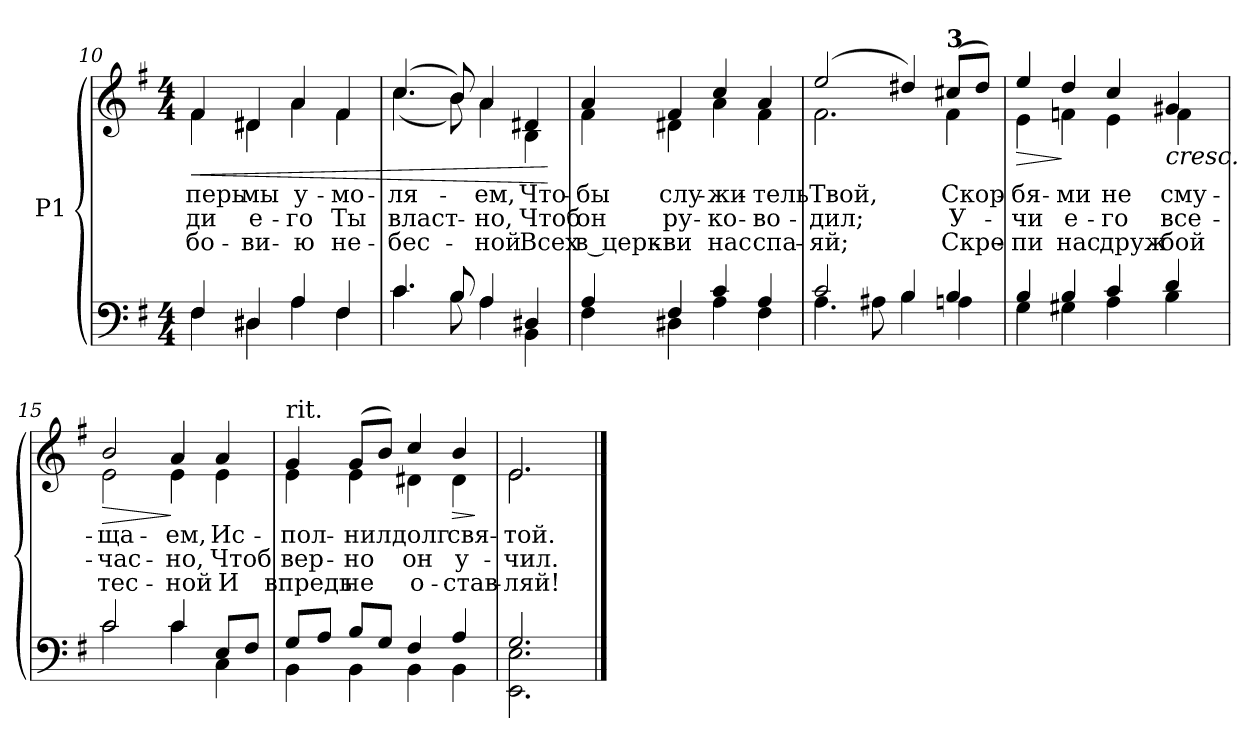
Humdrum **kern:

**kern	**kern	**text	**text	**text	**dynam
*part1	*part1	*part1	*part1	*part1	*part1
*staff2	*staff1	*staff1	*staff1	*staff1	*staff1/2
*I"P1	*	*	*	*	*
*clefF4	*clefG2	*	*	*	*
*k[f#]	*k[f#]	*	*	*	*
*G:	*G:	*	*	*	*
*M4/4	*M4/4	*	*	*	*
=10	=10	=10	=10	=10	=10
*^	*	*	*	*	*
!	!	!	!LO:LY:b:color=#000000	!LO:LY:b:color=#000000	!LO:LY:b:color=#000000	!LO:HP:b
*	*	*^	*	*	*	*
4F#i/	4F#i\	4f#i/	4f#i\	-перь	-ди	-бо-	<
!	!	!	!	!LO:LY:b:color=#000000	!LO:LY:b:color=#000000	!LO:LY:b:color=#000000	!
4D#Xi/	4D#i\	4d#Xi/	4d#i\	мы	е-	-ви-	.
!	!	!	!	!LO:LY:b:color=#000000	!LO:LY:b:color=#000000	!LO:LY:b:color=#000000	!
4Ai/	4Ai\	4ai/	4ai\	у-	-го	-ю	.
!	!	!	!	!LO:LY:b:color=#000000	!LO:LY:b:color=#000000	!LO:LY:b:color=#000000	!
4F#i/	4F#i\	4f#i/	4f#i\	-мо-	Ты	не-	.
=11	=11	=11	=11	=11	=11	=11	=11
!	!	!	!	!LO:LY:b:color=#000000	!LO:LY:b:color=#000000	!LO:LY:b:color=#000000	!
4.ci/	4.ci\	(4.cci/	(4.cci\	-ля-	власт-	-бес-	.
8Bi/	8Bi\	8bi/)	8bi\)	.	.	.	.
!	!	!	!	!LO:LY:b:color=#000000	!LO:LY:b:color=#000000	!LO:LY:b:color=#000000	!
4Ai/	4Ai\	4ai/	4ai\	-ем,	-но,	-ной	.
!	!	!	!	!LO:LY:b:color=#000000	!LO:LY:b:color=#000000	!LO:LY:b:color=#000000	!
4D#Xi/	4BBi\	4d#Xi/	4Bi\	Что-	Чтоб	Всех	.
*v	*v	*	*	*	*	*	*
*	*v	*v	*	*	*	*
.	.	.	.	.	[
=12	=12	=12	=12	=12	=12
*^	*	*	*	*	*
!	!	!	!LO:LY:b:color=#000000	!LO:LY:b:color=#000000	!LO:LY:b:color=#000000	!
*	*	*^	*	*	*	*
4Ai/	4F#i\	4ai/	4f#i\	-бы	он	в церк-	.
!	!	!	!	!LO:LY:b:color=#000000	!LO:LY:b:color=#000000	!LO:LY:b:color=#000000	!
4F#i/	4D#Xi\	4f#i/	4d#Xi\	слу-	ру-	-ви	.
!	!	!	!	!LO:LY:b:color=#000000	!LO:LY:b:color=#000000	!LO:LY:b:color=#000000	!
4ci/	4Ai\	4cci/	4ai\	-жи-	-ко-	нас	.
!	!	!	!	!LO:LY:b:color=#000000	!LO:LY:b:color=#000000	!LO:LY:b:color=#000000	!
4Ai/	4F#i\	4ai/	4f#i\	-тель	-во-	спа-	.
=13	=13	=13	=13	=13	=13	=13	=13
!	!	!	!	!LO:LY:b:color=#000000	!LO:LY:b:color=#000000	!LO:LY:b:color=#000000	!
2ci/	4.Ai\	(2eei/	2.f#i\	Твой,	-дил;	-яй;	.
.	8A#Xi\	.	.	.	.	.	.
4Bi/	4Bi\	4dd#Xi/)	.	.	.	.	.
!	!	!LO:TX:a:B:t=3	!	!	!	!	!
!	!	!	!	!LO:LY:b:color=#000000	!LO:LY:b:color=#000000	!LO:LY:b:color=#000000	!
4Bi/	4Ani\	(8cc#Xi/L	4f#i\	Скор-	У-	Скре-	.
.	.	8dd#i/J)	.	.	.	.	.
!!LO:LB:g=z	!!
=14	=14	=14	=14	=14	=14	=14	=14
!	!	!	!	!LO:LY:b:color=#000000	!LO:LY:b:color=#000000	!LO:LY:b:color=#000000	!LO:HP:b
4Bi/	4Gi\	4eei/	4ei\	-бя-	-чи	-пи	>
!	!	!	!	!LO:LY:b:color=#000000	!LO:LY:b:color=#000000	!LO:LY:b:color=#000000	!
4Bi/	4G#Xi\	4ddi/	4fni\	-ми	е-	нас	]
!	!	!	!	!LO:LY:b:color=#000000	!LO:LY:b:color=#000000	!LO:LY:b:color=#000000	!
4ci/	4Ai\	4cci/	4ei\	не	-го	друж-	[
!	!	!	!	!LO:LY:b:color=#000000	!LO:LY:b:color=#000000	!LO:LY:b:color=#000000	!LO:HP:b
4di/	4Bi\	4g#Xi/	4fi\	сму-	все-	-бой	<
=15	=15	=15	=15	=15	=15	=15	=15
!	!	!	!	!LO:LY:b:color=#000000	!LO:LY:b:color=#000000	!LO:LY:b:color=#000000	!LO:HP:b
2ci/	2ci\	2bi/	2ei\	-ща-	-час-	тес-	>
!	!	!	!	!LO:LY:b:color=#000000	!LO:LY:b:color=#000000	!LO:LY:b:color=#000000	!
4ci/	4ci\	4ai/	4ei\	-ем,	-но,	-ной	]
!	!	!	!	!LO:LY:b:color=#000000	!LO:LY:b:color=#000000	!LO:LY:b:color=#000000	!
8Ei/L	4Ci\	4ai/	4ei\	Ис-	Чтоб	И	.
8F#i/J	.	.	.	.	.	.	.
=16	=16	=16	=16	=16	=16	=16	=16
!	!	!LO:TX:t=rit.	!	!	!	!	!
!	!	!	!	!LO:LY:b:color=#000000	!LO:LY:b:color=#000000	!LO:LY:b:color=#000000	!
8Gi/L	4BBi\	4gi/	4ei\	-пол-	вер-	впредь	.
8Ai/J	.	.	.	.	.	.	.
!	!	!	!	!LO:LY:b:color=#000000	!LO:LY:b:color=#000000	!LO:LY:b:color=#000000	!
8Bi/L	4BBi\	(8gi/L	4ei\	-нил	-но	не	.
8Gi/J	.	8bi/J)	.	.	.	.	.
!	!	!	!	!LO:LY:b:color=#000000	!LO:LY:b:color=#000000	!LO:LY:b:color=#000000	!
4F#i/	4BBi\	4cci/	4d#Xi\	долг	он	о-	.
!	!	!	!	!LO:LY:b:color=#000000	!LO:LY:b:color=#000000	!LO:LY:b:color=#000000	!LO:HP:b
4Ai/	4BBi\	4bi/	4d#i\	свя-	у-	-став-	>
*v	*v	*	*	*	*	*	*
*	*v	*v	*	*	*	*
.	.	.	.	.	]
=17	=17	=17	=17	=17	=17
*^	*	*	*	*	*
!	!	!	!LO:LY:b:color=#000000	!LO:LY:b:color=#000000	!LO:LY:b:color=#000000	!
*	*	*^	*	*	*	*
2.Gi/	2.EEi\ 2.Ei	2.ei/	2.ei\	-той.	-чил.	-ляй!	.
*v	*v	*	*	*	*	*	*
*	*v	*v	*	*	*	*
==	==	==	==	==	==
*-	*-	*-	*-	*-	*-
